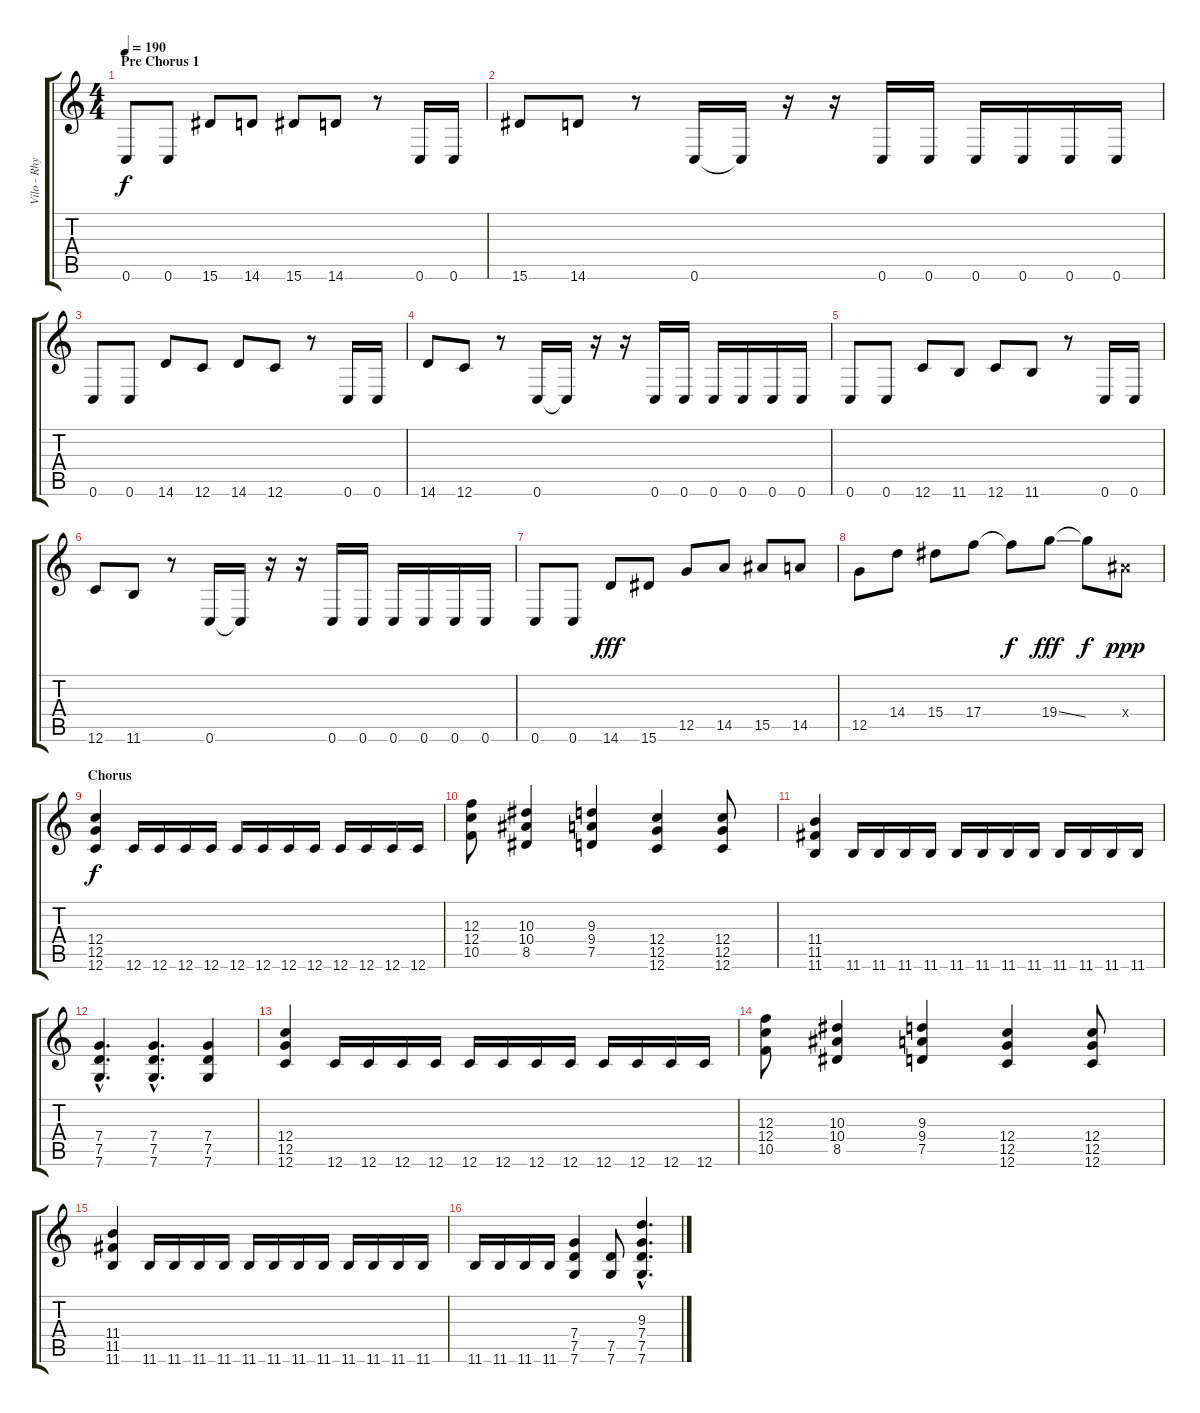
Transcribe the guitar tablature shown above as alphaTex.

\track ("Vilo - Rhythm" "Vilo - Rhy") {instrument distortionguitar}
\staff {score tabs}
\tuning (D4 A3 F3 C3 G2 C2) {hide}
\ts (4 4)
\section ("" "Pre Chorus 1")
\tempo 190
\clef g2
\ks c
0.6.8{dy f} 0.6.8 15.6.8 14.6.8 15.6.8 14.6.8 r.8 0.6.16 0.6.16 |
15.6.8 14.6.8 r.8 0.6.16 0.6{t}.16 r.16 r.16 0.6.16 0.6.16 0.6.16 0.6.16 0.6.16 0.6.16 |
0.6.8 0.6.8 14.6.8 12.6.8 14.6.8 12.6.8 r.8 0.6.16 0.6.16 |
14.6.8 12.6.8 r.8 0.6.16 0.6{t}.16 r.16 r.16 0.6.16 0.6.16 0.6.16 0.6.16 0.6.16 0.6.16 |
0.6.8 0.6.8 12.6.8 11.6.8 12.6.8 11.6.8 r.8 0.6.16 0.6.16 |
12.6.8 11.6.8 r.8 0.6.16 0.6{t}.16 r.16 r.16 0.6.16 0.6.16 0.6.16 0.6.16 0.6.16 0.6.16 |
0.6.8 0.6.8 14.6.8{dy fff instrument overdrivenguitar} 15.6.8 12.5.8 14.5.8 15.5.8 14.5.8 |
12.5.8 14.4.8 15.4.8 17.4.8 17.4{t}.8{dy f} 19.4{ss}.8{dy fff} 19.4{t}.8{dy f} 10.4{x}.8{dy ppp} |
\section ("" "Chorus")
(12.4 12.5 12.6).4{dy f instrument distortionguitar} 12.6.16 12.6.16 12.6.16 12.6.16 12.6.16 12.6.16 12.6.16 12.6.16 12.6.16 12.6.16 12.6.16 12.6.16 |
(12.3 12.4 10.5).8{instrument overdrivenguitar} (10.3 10.4 8.5).4 (9.3 9.4 7.5).4 (12.4 12.5 12.6).4 (12.4 12.5 12.6).8 |
(11.4 11.5 11.6).4 11.6.16{instrument distortionguitar} 11.6.16 11.6.16 11.6.16 11.6.16 11.6.16 11.6.16 11.6.16 11.6.16 11.6.16 11.6.16 11.6.16 |
(7.4{hac} 7.5{hac} 7.6{hac}).4{d instrument overdrivenguitar} (7.4{hac} 7.5{hac} 7.6{hac}).4{d} (7.4 7.5 7.6).4 |
(12.4 12.5 12.6).4 12.6.16{instrument distortionguitar} 12.6.16 12.6.16 12.6.16 12.6.16 12.6.16 12.6.16 12.6.16 12.6.16 12.6.16 12.6.16 12.6.16 |
(12.3 12.4 10.5).8{instrument overdrivenguitar} (10.3 10.4 8.5).4 (9.3 9.4 7.5).4 (12.4 12.5 12.6).4 (12.4 12.5 12.6).8 |
(11.4 11.5 11.6).4 11.6.16{instrument distortionguitar} 11.6.16 11.6.16 11.6.16 11.6.16 11.6.16 11.6.16 11.6.16 11.6.16 11.6.16 11.6.16 11.6.16 |
11.6.16 11.6.16 11.6.16 11.6.16 (7.4 7.5 7.6).4 (7.5 7.6).8 (9.3{hac} 7.4{hac} 7.5{hac} 7.6{hac}).4{d}
